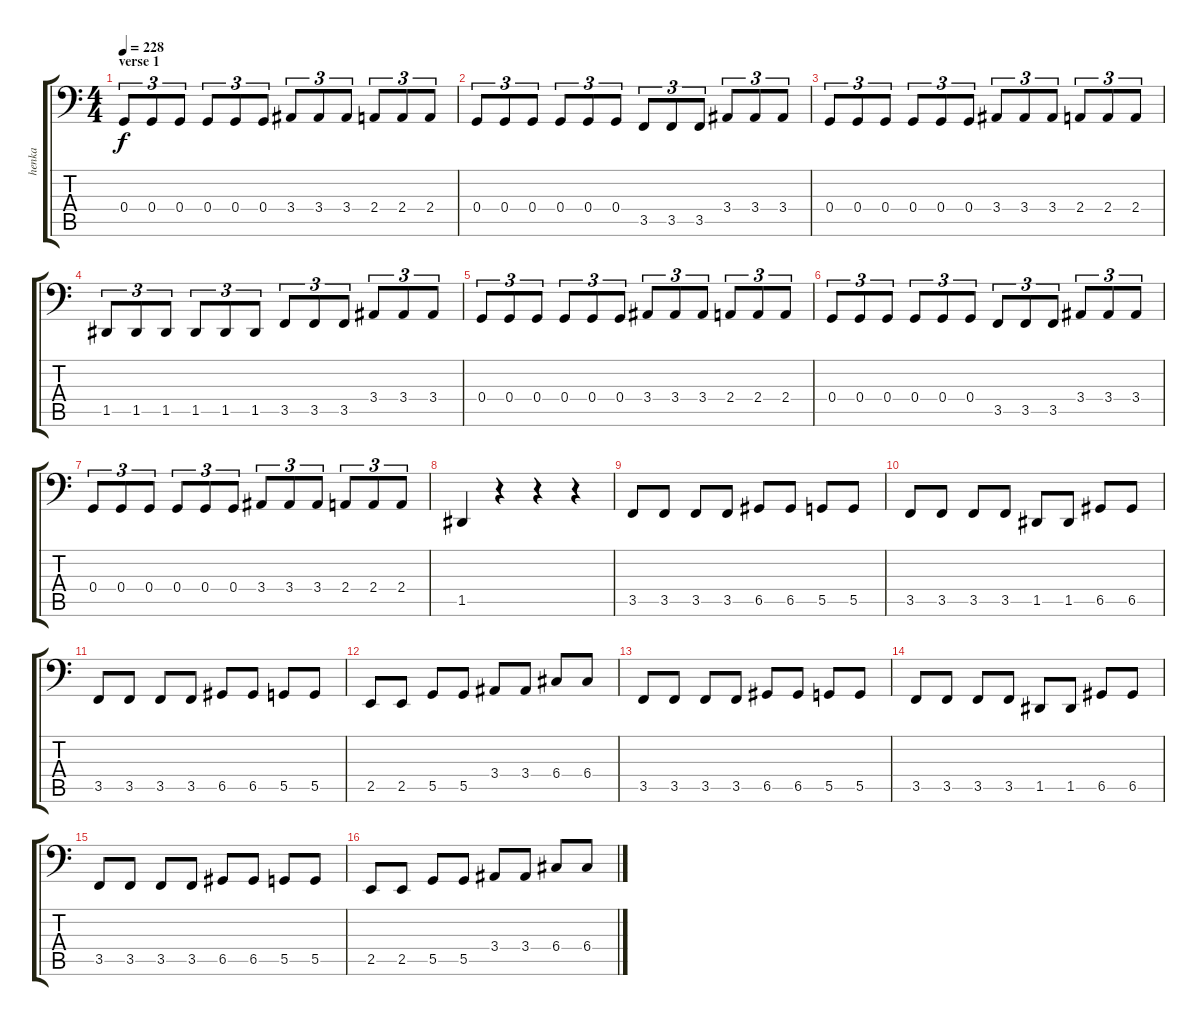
\track ("henka" "henka") {instrument electricbasspick}
\staff {score tabs}
\tuning (A2 E2 C2 G1 D1 A0) {hide}
\ts (4 4)
\section ("" "verse 1")
\tempo 228
\clef f4
\ks c
0.4.8{tu (3 2) dy f} 0.4.8{tu (3 2)} 0.4.8{tu (3 2)} 0.4.8{tu (3 2)} 0.4.8{tu (3 2)} 0.4.8{tu (3 2)} 3.4.8{tu (3 2)} 3.4.8{tu (3 2)} 3.4.8{tu (3 2)} 2.4.8{tu (3 2)} 2.4.8{tu (3 2)} 2.4.8{tu (3 2)} |
0.4.8{tu (3 2)} 0.4.8{tu (3 2)} 0.4.8{tu (3 2)} 0.4.8{tu (3 2)} 0.4.8{tu (3 2)} 0.4.8{tu (3 2)} 3.5.8{tu (3 2)} 3.5.8{tu (3 2)} 3.5.8{tu (3 2)} 3.4.8{tu (3 2)} 3.4.8{tu (3 2)} 3.4.8{tu (3 2)} |
0.4.8{tu (3 2)} 0.4.8{tu (3 2)} 0.4.8{tu (3 2)} 0.4.8{tu (3 2)} 0.4.8{tu (3 2)} 0.4.8{tu (3 2)} 3.4.8{tu (3 2)} 3.4.8{tu (3 2)} 3.4.8{tu (3 2)} 2.4.8{tu (3 2)} 2.4.8{tu (3 2)} 2.4.8{tu (3 2)} |
1.5.8{tu (3 2)} 1.5.8{tu (3 2)} 1.5.8{tu (3 2)} 1.5.8{tu (3 2)} 1.5.8{tu (3 2)} 1.5.8{tu (3 2)} 3.5.8{tu (3 2)} 3.5.8{tu (3 2)} 3.5.8{tu (3 2)} 3.4.8{tu (3 2)} 3.4.8{tu (3 2)} 3.4.8{tu (3 2)} |
0.4.8{tu (3 2)} 0.4.8{tu (3 2)} 0.4.8{tu (3 2)} 0.4.8{tu (3 2)} 0.4.8{tu (3 2)} 0.4.8{tu (3 2)} 3.4.8{tu (3 2)} 3.4.8{tu (3 2)} 3.4.8{tu (3 2)} 2.4.8{tu (3 2)} 2.4.8{tu (3 2)} 2.4.8{tu (3 2)} |
0.4.8{tu (3 2)} 0.4.8{tu (3 2)} 0.4.8{tu (3 2)} 0.4.8{tu (3 2)} 0.4.8{tu (3 2)} 0.4.8{tu (3 2)} 3.5.8{tu (3 2)} 3.5.8{tu (3 2)} 3.5.8{tu (3 2)} 3.4.8{tu (3 2)} 3.4.8{tu (3 2)} 3.4.8{tu (3 2)} |
0.4.8{tu (3 2)} 0.4.8{tu (3 2)} 0.4.8{tu (3 2)} 0.4.8{tu (3 2)} 0.4.8{tu (3 2)} 0.4.8{tu (3 2)} 3.4.8{tu (3 2)} 3.4.8{tu (3 2)} 3.4.8{tu (3 2)} 2.4.8{tu (3 2)} 2.4.8{tu (3 2)} 2.4.8{tu (3 2)} |
1.5.4 r.4 r.4 r.4 |
3.5.8 3.5.8 3.5.8 3.5.8 6.5.8 6.5.8 5.5.8 5.5.8 |
3.5.8 3.5.8 3.5.8 3.5.8 1.5.8 1.5.8 6.5.8 6.5.8 |
3.5.8 3.5.8 3.5.8 3.5.8 6.5.8 6.5.8 5.5.8 5.5.8 |
2.5.8 2.5.8 5.5.8 5.5.8 3.4.8 3.4.8 6.4.8 6.4.8 |
3.5.8 3.5.8 3.5.8 3.5.8 6.5.8 6.5.8 5.5.8 5.5.8 |
3.5.8 3.5.8 3.5.8 3.5.8 1.5.8 1.5.8 6.5.8 6.5.8 |
3.5.8 3.5.8 3.5.8 3.5.8 6.5.8 6.5.8 5.5.8 5.5.8 |
2.5.8 2.5.8 5.5.8 5.5.8 3.4.8 3.4.8 6.4.8 6.4.8
